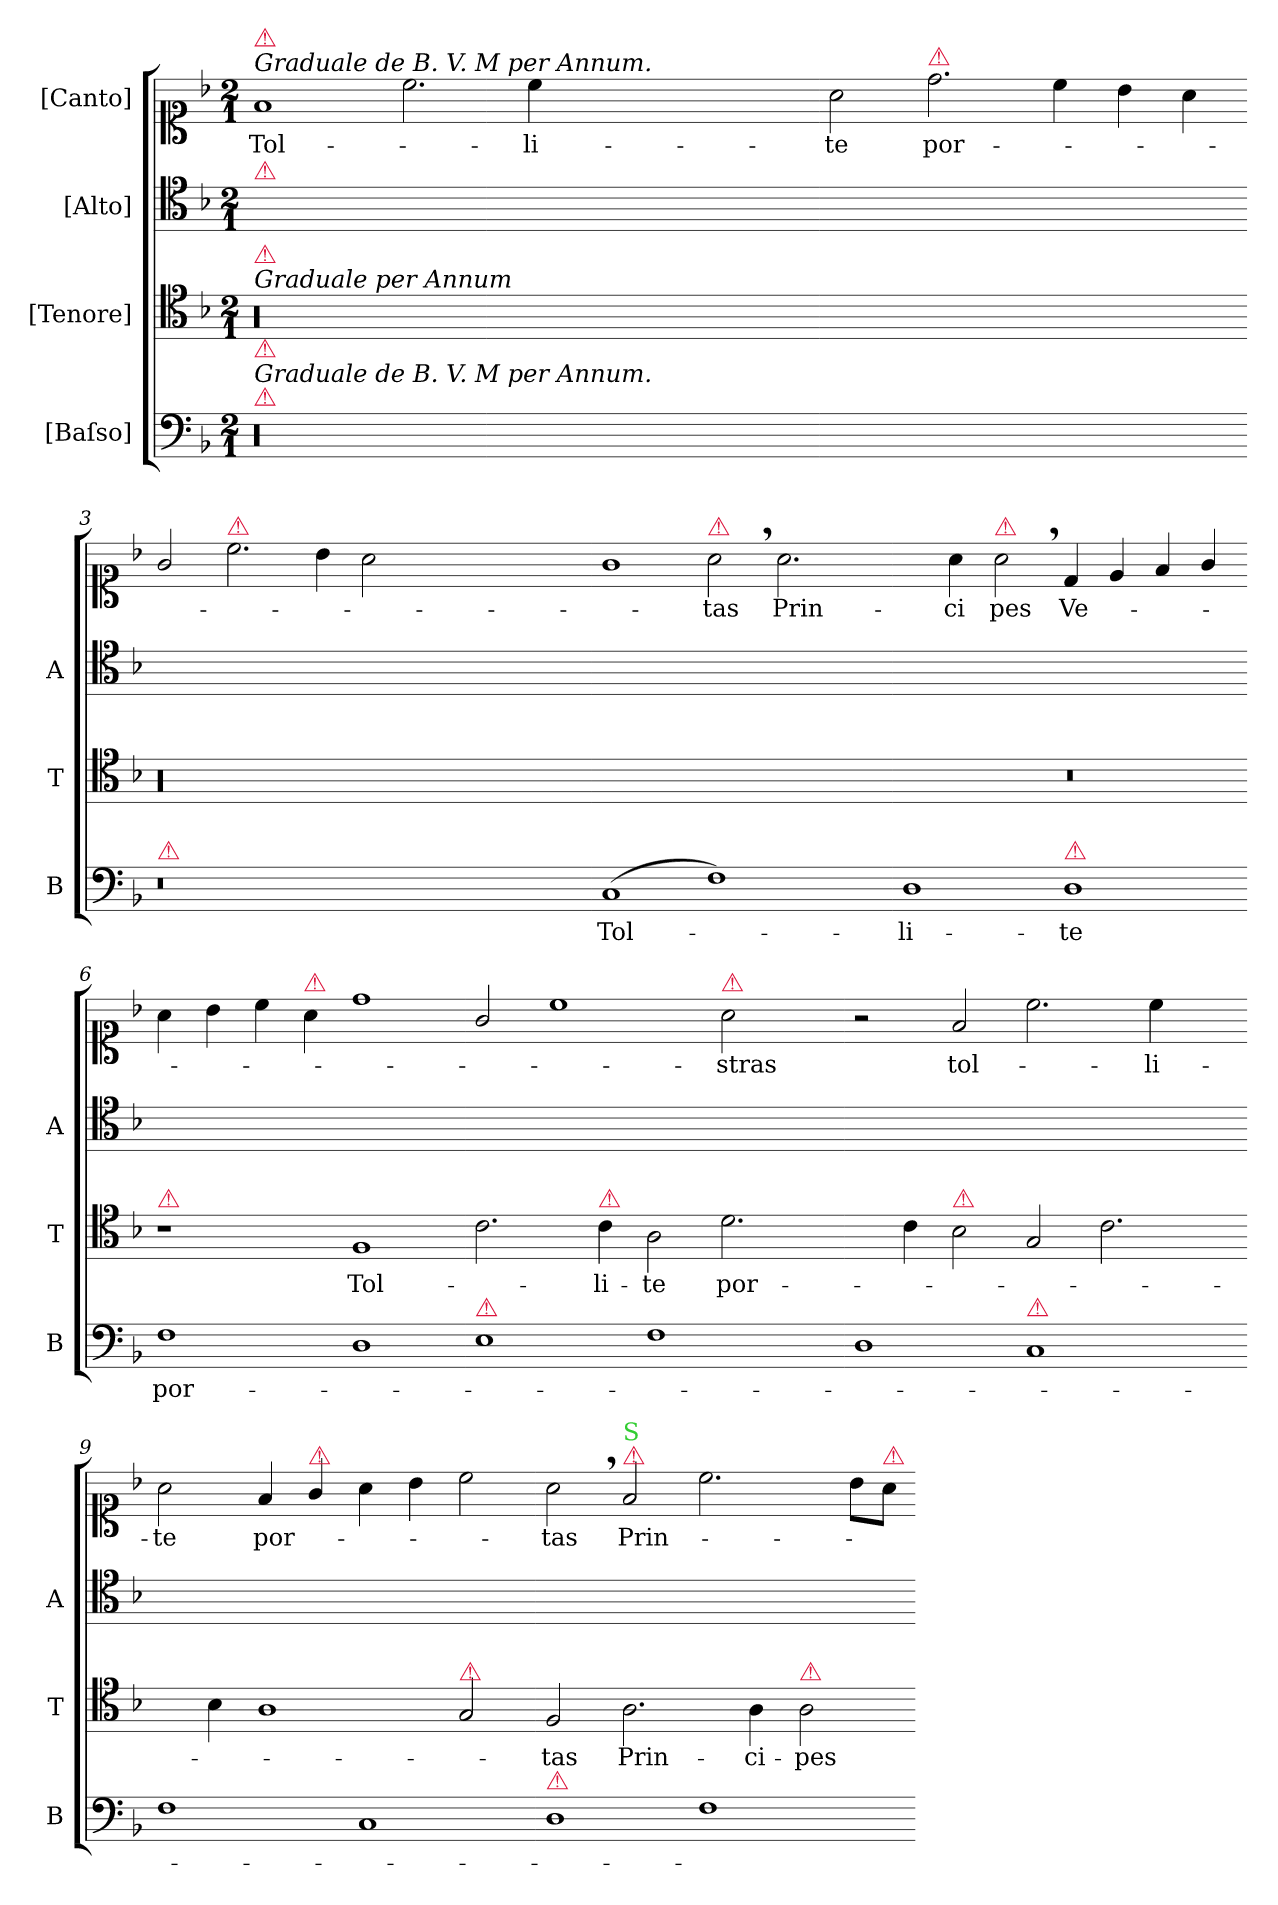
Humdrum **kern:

**kern	**text	**kern	**text	**kern	**kern	**text
*part4	*part4	*part3	*part3	*part2	*part1	*part1
*staff4	*staff4	*staff3	*staff3	*staff2	*staff1	*staff1
*I"[Baſso]	*	*I"[Tenore]	*	*I"[Alto]	*I"[Canto]	*
*I'B	*	*I'T	*	*I'A	*	*
*clefF4	*	*clefC4	*	*clefC4	*clefC1	*
*k[b-]	*	*k[b-]	*	*k[b-]	*k[b-]	*
*F:	*	*F:	*	*F:	*F:	*
*M2/1	*	*M2/1	*	*M2/1	*M2/1	*
=1	=1	=1	=1	=1	=1	=1
!	!	!	!	!	!LO:TX:a:i:t=Graduale de B. V. M per Annum.	!
!	!	!	!	!	!LO:TX:a:color=crimson:t=⚠	!
!	!	!	!	!LO:TX:a:color=crimson:t=⚠	!	!
!	!	!LO:TX:a:i:t=Graduale per Annum	!	!	!	!
!	!	!LO:TX:a:color=crimson:t=⚠	!	!	!	!
!LO:TX:a:color=crimson:t=⚠	!	!	!	!	!	!
!LO:TX:a:i:t=Graduale de B. V. M per Annum.	!	!	!	!	!	!
!LO:TX:a:color=crimson:t=⚠	!	!	!	!	!	!
00r	.	00r	.	0ryy	1f/	Tol-
.	.	.	.	.	2.cc\	.
.	.	.	.	.	4cc\	-li-
.	.	.	.	0ryy	0ryy	.
=2-	=2-	=2-	=2-	=2-	=2-	=2-
0ryy	.	0ryy	.	0ryy	2a\	-te
!	!	!	!	!	!LO:TX:a:color=crimson:t=⚠	!
.	.	.	.	.	2.dd\	por-
.	.	.	.	.	4cc\	.
.	.	.	.	.	4b-\	.
.	.	.	.	.	4a\	.
=3-	=3-	=3-	=3-	=3-	=3-	=3-
!LO:TX:a:color=crimson:t=⚠	!	!	!	!	!	!
0r	.	00r	.	0ryy	2g/	.
!	!	!	!	!	!LO:TX:a:color=crimson:t=⚠	!
.	.	.	.	.	2.cc\	.
.	.	.	.	.	4b-\	.
.	.	.	.	.	2a\	.
0ryy	.	.	.	0ryy	0ryy	.
=4-	=4-	=4-	=4-	=4-	=4-	=4-
(1C/	Tol-	0ryy	.	0ryy	1g\	.
!	!	!	!	!	!LO:TX:a:color=crimson:t=⚠	!
1F\)	.	.	.	.	2a,\	-tas
.	.	.	.	.	2.a\	Prin-
4ryy	.	4ryy	.	4ryy	.	.
=5-	=5-	=5-	=5-	=5-	=5-	=5-
1D\	-li-	0r	.	0ryy	4ryy	.
.	.	.	.	.	4a\	-ci
!	!	!	!	!	!LO:TX:a:color=crimson:t=⚠	!
.	.	.	.	.	2a,\	pes
!LO:TX:a:color=crimson:t=⚠	!	!	!	!	!	!
1D\	-te	.	.	.	4d/	Ve-
.	.	.	.	.	4e/	.
.	.	.	.	.	4f/	.
.	.	.	.	.	4g/	.
=6-	=6-	=6-	=6-	=6-	=6-	=6-
!	!	!LO:TX:a:color=crimson:t=⚠	!	!	!	!
1F\	por-	1r	.	0ryy	4a\	.
.	.	.	.	.	4b-\	.
.	.	.	.	.	4cc\	.
!	!	!	!	!	!LO:TX:a:color=crimson:t=⚠	!
.	.	.	.	.	4a\	.
1D\	.	1F/	Tol-	.	1dd\	.
=7-	=7-	=7-	=7-	=7-	=7-	=7-
!LO:TX:a:color=crimson:t=⚠	!	!	!	!	!	!
1E\	.	2.c\	.	0ryy	2g/	.
.	.	.	.	.	1cc\	.
!	!	!LO:TX:a:color=crimson:t=⚠	!	!	!	!
.	.	4c\	-li-	.	.	.
1F\	.	2A\	-te	.	.	.
!	!	!	!	!	!LO:TX:a:color=crimson:t=⚠	!
.	.	2.d\	por-	.	2a\	-stras
4ryy	.	.	.	4ryy	4ryy	.
=8-	=8-	=8-	=8-	=8-	=8-	=8-
1D\	.	4ryy	.	0ryy	2r	.
.	.	4c\	.	.	.	.
!	!	!LO:TX:a:color=crimson:t=⚠	!	!	!	!
.	.	2B-\	.	.	2f/	tol-
!LO:TX:a:color=crimson:t=⚠	!	!	!	!	!	!
1C/	.	2G/	.	.	2.cc\	.
.	.	2.c\	.	.	.	.
.	.	.	.	.	4cc\	-li-
4ryy	.	.	.	4ryy	4ryy	.
=9-	=9-	=9-	=9-	=9-	=9-	=9-
1F\	.	4ryy	.	0ryy	2a\	-te
.	.	4B-\	.	.	.	.
.	.	1A\	.	.	4f/	por-
!	!	!	!	!	!LO:TX:a:color=crimson:t=⚠	!
.	.	.	.	.	4g/	.
1C/	.	.	.	.	4a\	.
.	.	.	.	.	4b-\	.
!	!	!LO:TX:a:color=crimson:t=⚠	!	!	!	!
.	.	2G/	.	.	2cc\	.
=10-	=10-	=10-	=10-	=10-	=10-	=10-
!LO:TX:a:color=crimson:t=⚠	!	!	!	!	!	!
1D\	.	2F/	-tas	0ryy	2a,\	-tas
!	!	!	!	!	!LO:TX:a:color=crimson:t=⚠	!
!	!	!	!	!	!LO:TX:a:color=limegreen:t=S	!
.	.	2.A\	Prin-	.	2f/	Prin-
1F\	.	.	.	.	2.cc\	.
.	.	4A\	-ci-	.	.	.
!	!	!LO:TX:a:color=crimson:t=⚠	!	!	!	!
.	.	2A\	-pes	.	.	.
.	.	.	.	.	8b-\L	.
!	!	!	!	!	!LO:TX:a:color=crimson:t=⚠	!
.	.	.	.	.	8a\J	.
=-	=-	=-	=-	=-	=-	=-
*-	*-	*-	*-	*-	*-	*-
